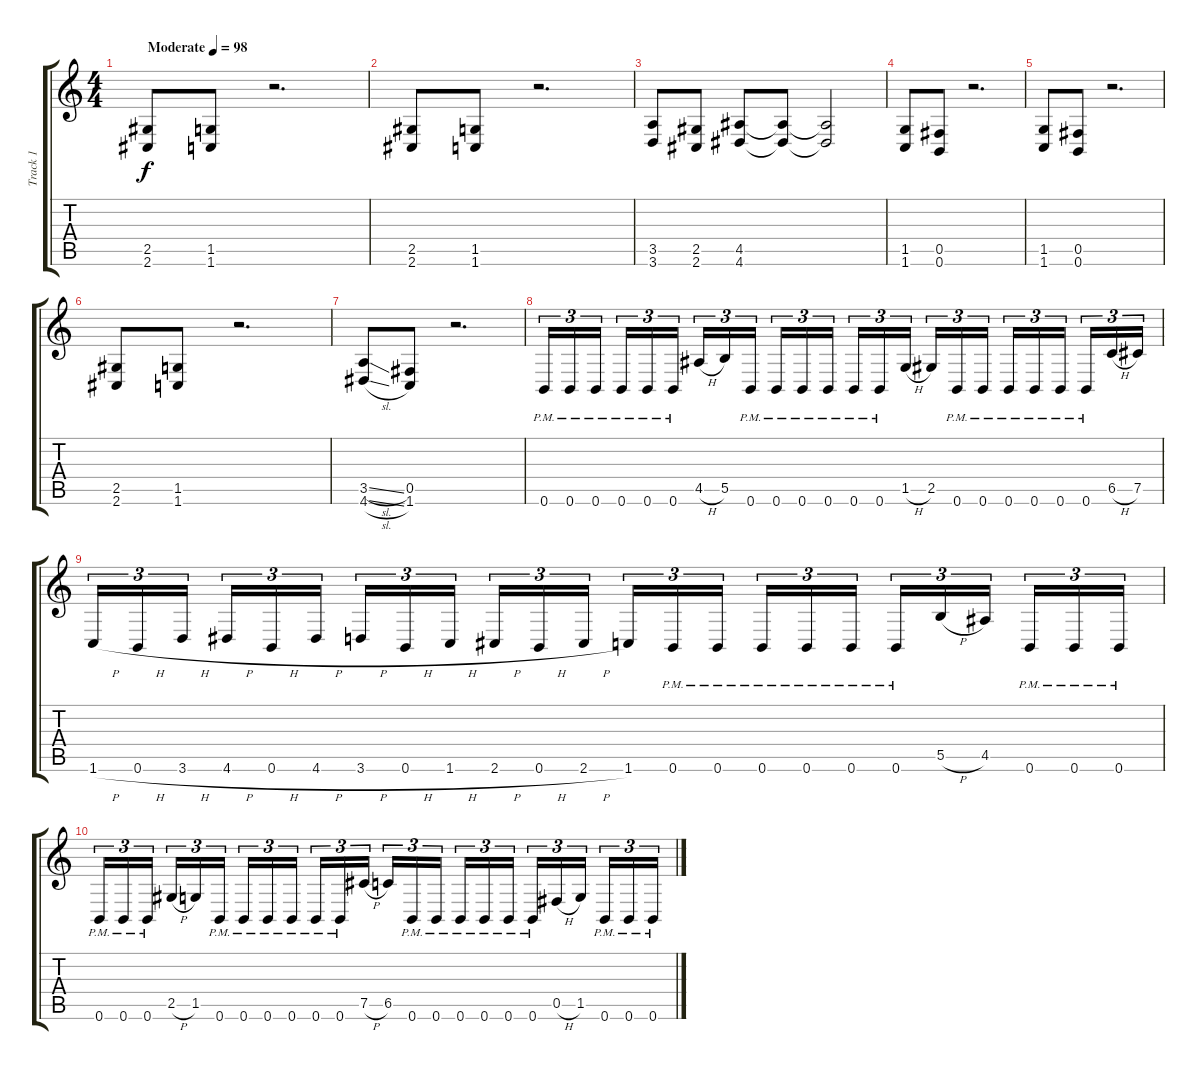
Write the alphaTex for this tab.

\track ("Track 1" "Track 1") {instrument distortionguitar}
\staff {score tabs}
\tuning (Db4 Ab3 E3 B2 Gb2 B1) {hide}
\ts (4 4)
\tempo (98 "Moderate")
\clef g2
\ks c
(2.5 2.6).8{dy f instrument distortionguitar} (1.5 1.6).8 r.2{d} |
(2.5 2.6).8 (1.5 1.6).8 r.2{d} |
(3.5 3.6).8 (2.5 2.6).8 (4.5 4.6).8 (4.5{t} 4.6{t}).8 (4.5{t} 4.6{t}).2 |
(1.5 1.6).8 (0.5 0.6).8 r.2{d} |
(1.5 1.6).8 (0.5 0.6).8 r.2{d} |
(2.5 2.6).8 (1.5 1.6).8 r.2{d} |
(3.5{sl} 4.6{sl}).8 (0.5 1.6).8 r.2{d} |
0.6{pm}.16{tu (3 2)} 0.6{pm}.16{tu (3 2)} 0.6{pm}.16{tu (3 2) beam splitsecondary} 0.6{pm}.16{tu (3 2)} 0.6{pm}.16{tu (3 2)} 0.6{pm}.16{tu (3 2)} 4.5{h}.16{tu (3 2)} 5.5.16{tu (3 2)} 0.6{pm}.16{tu (3 2) beam splitsecondary} 0.6{pm}.16{tu (3 2)} 0.6{pm}.16{tu (3 2)} 0.6{pm}.16{tu (3 2)} 0.6{pm}.16{tu (3 2)} 0.6{pm}.16{tu (3 2)} 1.5{h}.16{tu (3 2) beam splitsecondary} 2.5.16{tu (3 2)} 0.6{pm}.16{tu (3 2)} 0.6{pm}.16{tu (3 2)} 0.6{pm}.16{tu (3 2)} 0.6{pm}.16{tu (3 2)} 0.6{pm}.16{tu (3 2) beam splitsecondary} 0.6{pm}.16{tu (3 2)} 6.5{h}.16{tu (3 2)} 7.5.16{tu (3 2)} |
1.6{h}.16{tu (3 2)} 0.6{h}.16{tu (3 2)} 3.6{h}.16{tu (3 2) beam splitsecondary} 4.6{h}.16{tu (3 2)} 0.6{h}.16{tu (3 2)} 4.6{h}.16{tu (3 2)} 3.6{h}.16{tu (3 2)} 0.6{h}.16{tu (3 2)} 1.6{h}.16{tu (3 2) beam splitsecondary} 2.6{h}.16{tu (3 2)} 0.6{h}.16{tu (3 2)} 2.6{h}.16{tu (3 2)} 1.6.16{tu (3 2)} 0.6{pm}.16{tu (3 2)} 0.6{pm}.16{tu (3 2) beam splitsecondary} 0.6{pm}.16{tu (3 2)} 0.6{pm}.16{tu (3 2)} 0.6{pm}.16{tu (3 2)} 0.6{pm}.16{tu (3 2)} 5.5{h}.16{tu (3 2)} 4.5.16{tu (3 2) beam splitsecondary} 0.6{pm}.16{tu (3 2)} 0.6{pm}.16{tu (3 2)} 0.6{pm}.16{tu (3 2)} |
0.6{pm}.16{tu (3 2)} 0.6{pm}.16{tu (3 2)} 0.6{pm}.16{tu (3 2) beam splitsecondary} 2.5{h}.16{tu (3 2)} 1.5.16{tu (3 2)} 0.6{pm}.16{tu (3 2)} 0.6{pm}.16{tu (3 2)} 0.6{pm}.16{tu (3 2)} 0.6{pm}.16{tu (3 2) beam splitsecondary} 0.6{pm}.16{tu (3 2)} 0.6{pm}.16{tu (3 2)} 7.5{h}.16{tu (3 2)} 6.5.16{tu (3 2)} 0.6{pm}.16{tu (3 2)} 0.6{pm}.16{tu (3 2) beam splitsecondary} 0.6{pm}.16{tu (3 2)} 0.6{pm}.16{tu (3 2)} 0.6{pm}.16{tu (3 2)} 0.6{pm}.16{tu (3 2)} 0.5{h}.16{tu (3 2)} 1.5.16{tu (3 2) beam splitsecondary} 0.6{pm}.16{tu (3 2)} 0.6{pm}.16{tu (3 2)} 0.6{pm}.16{tu (3 2)}
